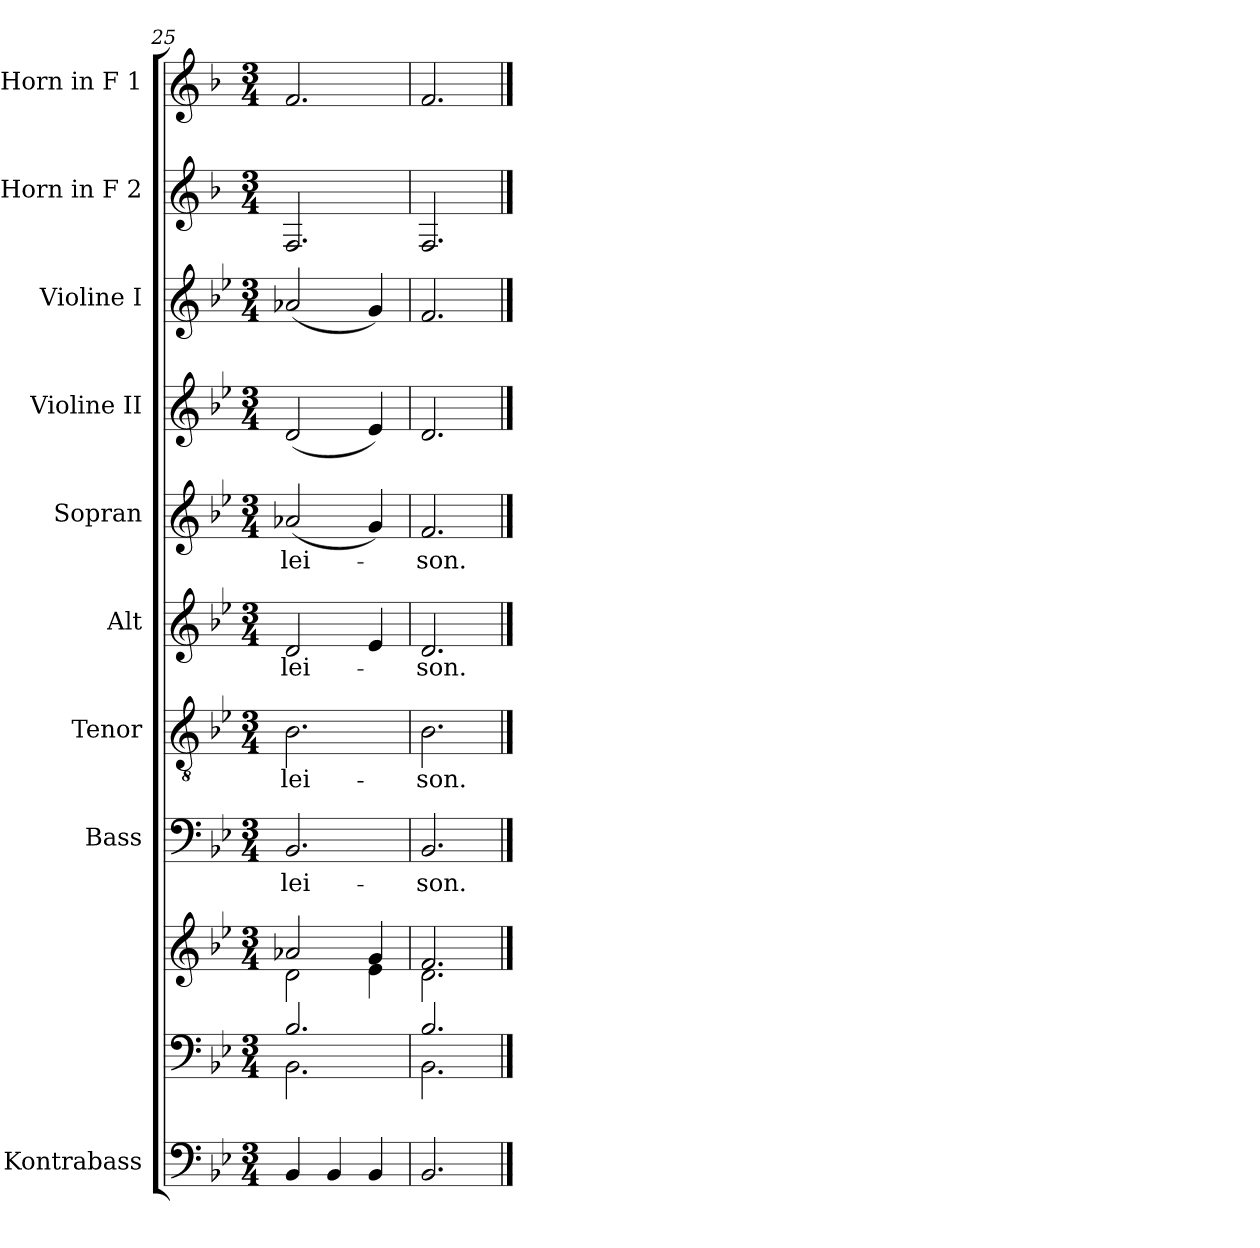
**kern	**kern	**kern	**kern	**text	**kern	**text	**kern	**text	**kern	**text	**kern	**kern	**kern	**kern
*part10	*part9	*part9	*part8	*part8	*part7	*part7	*part6	*part6	*part5	*part5	*part4	*part3	*part2	*part1
*staff11	*staff10	*staff9	*staff8	*staff8	*staff7	*staff7	*staff6	*staff6	*staff5	*staff5	*staff4	*staff3	*staff2	*staff1
*I"Kontrabass	*	*	*I"Bass	*	*I"Tenor	*	*I"Alt	*	*I"Sopran	*	*I"Violine II	*I"Violine I	*I"Horn in F 2	*I"Horn in F 1
*I'Kb.	*	*	*I'B.	*	*I'T.	*	*I'A.	*	*I'S.	*	*I'Vl. II	*I'Vl. I	*	*
*clefF4	*clefF4	*clefG2	*clefF4	*	*clefGv2	*	*clefG2	*	*clefG2	*	*clefG2	*clefG2	*clefG2	*clefG2
*ITrd7c12	*	*	*	*	*	*	*	*	*	*	*	*	*ITrd4c7	*ITrd4c7
*k[b-e-]	*k[b-e-]	*k[b-e-]	*k[b-e-]	*	*k[b-e-]	*	*k[b-e-]	*	*k[b-e-]	*	*k[b-e-]	*k[b-e-]	*k[b-e-]	*k[b-e-]
*B-:	*B-:	*B-:	*B-:	*	*B-:	*	*B-:	*	*B-:	*	*B-:	*B-:	*B-:	*B-:
*M3/4	*M3/4	*M3/4	*M3/4	*	*M3/4	*	*M3/4	*	*M3/4	*	*M3/4	*M3/4	*M3/4	*M3/4
=25	=25	=25	=25	=25	=25	=25	=25	=25	=25	=25	=25	=25	=25	=25
*	*^	*^	*	*	*	*	*	*	*	*	*	*	*	*
!	!	!	!	!	!	!LO:LY:b	!	!LO:LY:b	!	!LO:LY:b	!	!LO:LY:b	!	!	!	!
4BBB-/	2.B-/	2.BB-\	2a-X/	2d\	2.BB-/	-lei-	2.B-\	-lei-	2d/	-lei-	(<2a-X/	-lei-	(<2d/	(<2a-X/	2.BB-/	2.B-/
4BBB-/	.	.	.	.	.	.	.	.	.	.	.	.	.	.	.	.
4BBB-/	.	.	4g/	4e-\	.	.	.	.	4e-/	.	4g/)	.	4e-/)	4g/)	.	.
=26	=26	=26	=26	=26	=26	=26	=26	=26	=26	=26	=26	=26	=26	=26	=26	=26
!	!	!	!	!	!	!LO:LY:b	!	!LO:LY:b	!	!LO:LY:b	!	!LO:LY:b	!	!	!	!
2.BBB-/	2.B-/	2.BB-\	2.f/	2.d\	2.BB-/	-son.	2.B-\	-son.	2.d/	-son.	2.f/	-son.	2.d/	2.f/	2.BB-/	2.B-/
*	*v	*v	*	*	*	*	*	*	*	*	*	*	*	*	*	*
*	*	*v	*v	*	*	*	*	*	*	*	*	*	*	*	*
==	==	==	==	==	==	==	==	==	==	==	==	==	==	==
*-	*-	*-	*-	*-	*-	*-	*-	*-	*-	*-	*-	*-	*-	*-
